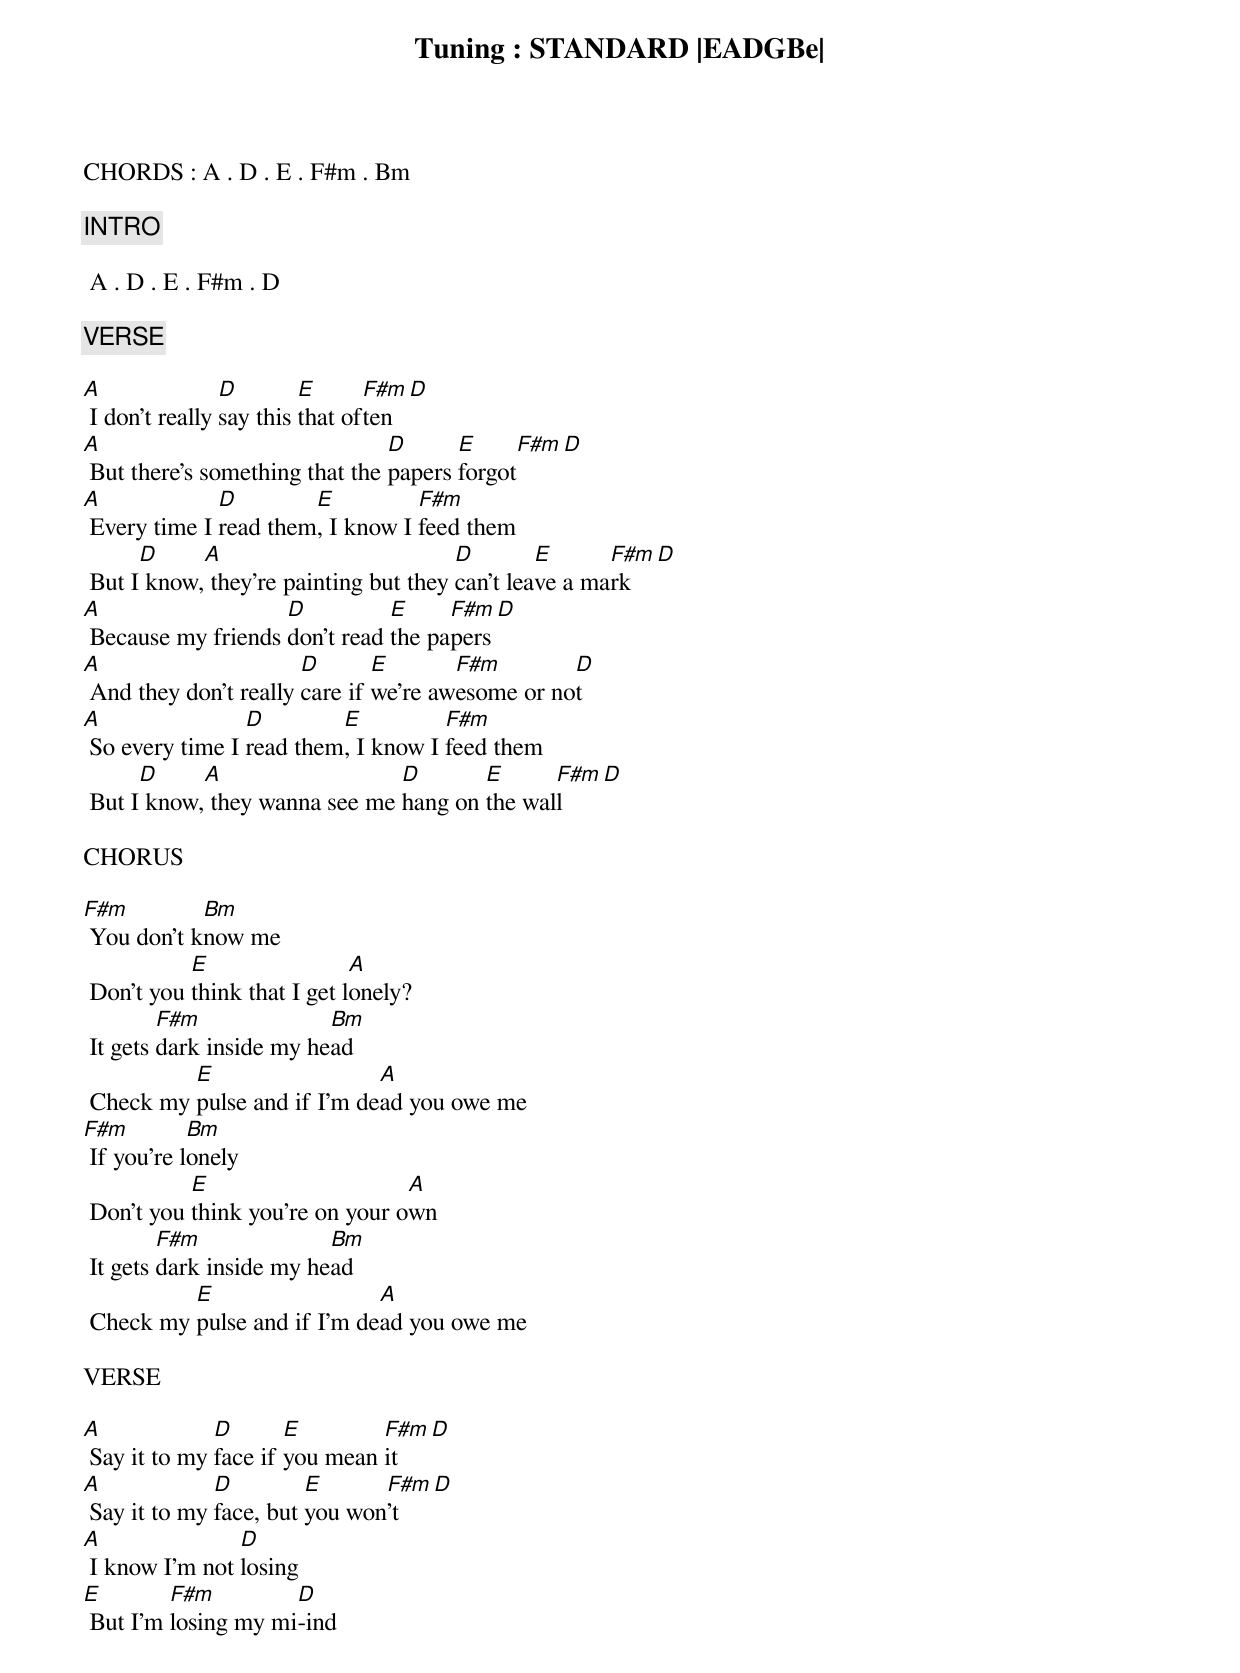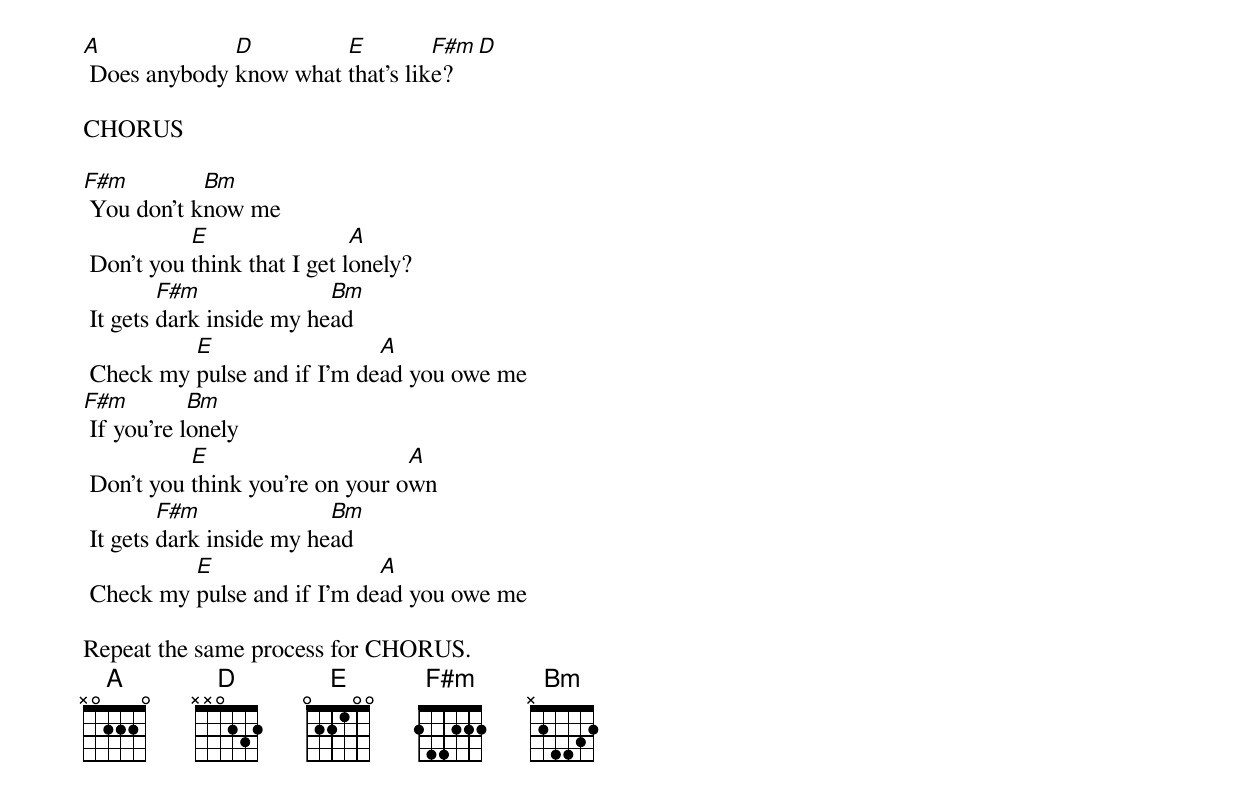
Tuning : STANDARD |EADGBe|

CHORDS : A . D . E . F#m . Bm

INTRO

 A . D . E . F#m . D

VERSE

A               D        E      F#m  D
 I don't really say this that often
A                               D      E      F#m  D
 But there's something that the papers forgot
A             D        E          F#m
 Every time I read them, I know I feed them
      D     A                          D        E      F#m  D
 But I know, they're painting but they can't leave a mark
A                   D          E     F#m  D
 Because my friends don't read the papers
A                      D       E       F#m        D
 And they don't really care if we're awesome or not
A                D        E          F#m
 So every time I read them, I know I feed them
      D     A                  D       E      F#m  D
 But I know, they wanna see me hang on the wall

CHORUS

F#m         Bm
 You don't know me
           E                 A
 Don't you think that I get lonely?
         F#m              Bm
 It gets dark inside my head
          E                  A
 Check my pulse and if I'm dead you owe me
F#m         Bm
 If you're lonely
           E                     A
 Don't you think you're on your own
         F#m              Bm
 It gets dark inside my head
          E                  A
 Check my pulse and if I'm dead you owe me

VERSE

A             D       E        F#m  D
 Say it to my face if you mean it
A             D         E      F#m  D
 Say it to my face, but you won't
A               D
 I know I'm not losing
E        F#m         D
 But I'm losing my mi-ind
A             D         E         F#m  D
 Does anybody know what that's like?

CHORUS

F#m         Bm
 You don't know me
           E                 A
 Don't you think that I get lonely?
         F#m              Bm
 It gets dark inside my head
          E                  A
 Check my pulse and if I'm dead you owe me
F#m         Bm
 If you're lonely
           E                     A
 Don't you think you're on your own
         F#m              Bm
 It gets dark inside my head
          E                  A
 Check my pulse and if I'm dead you owe me

Repeat the same process for CHORUS.
